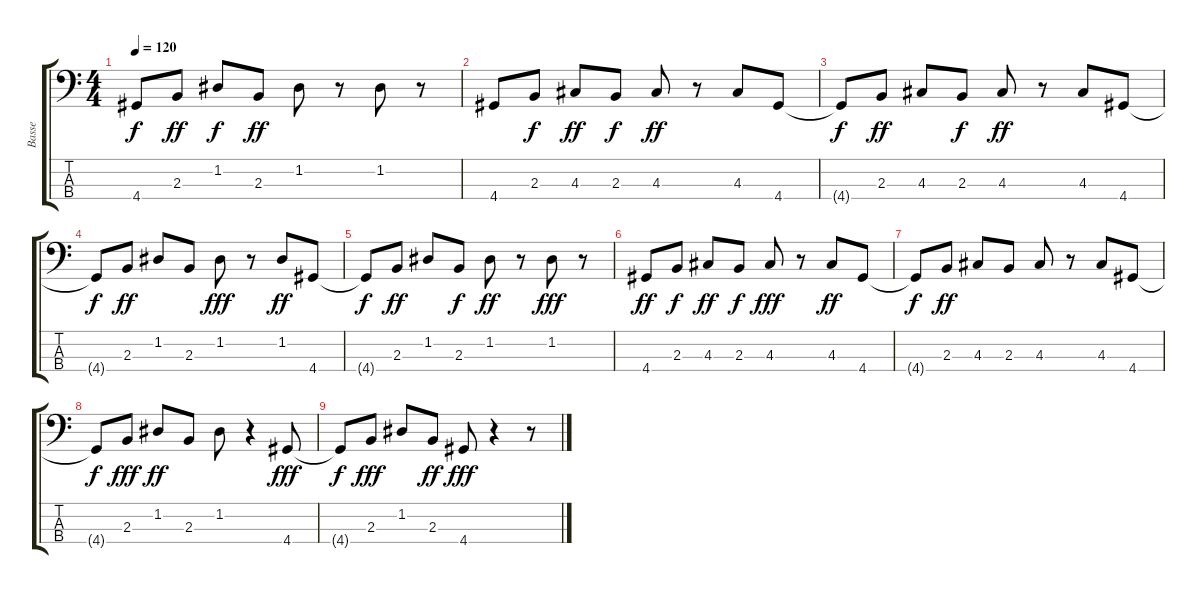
\track ("Basse " "Basse ") {instrument electricbassfinger}
\staff {score tabs}
\tuning (G2 D2 A1 E1) {hide}
\ts (4 4)
\tempo 120
\clef f4
\ks c
4.4{t}.8{dy f} 2.3.8{dy ff} 1.2.8{dy f} 2.3.8{dy ff} 1.2.8 r.8 1.2.8 r.8 |
4.4.8 2.3.8{dy f} 4.3.8{dy ff} 2.3.8{dy f} 4.3.8{dy ff} r.8 4.3.8 4.4.8 |
4.4{t}.8{dy f} 2.3.8{dy ff} 4.3.8 2.3.8{dy f} 4.3.8{dy ff} r.8 4.3.8 4.4.8 |
4.4{t}.8{dy f} 2.3.8{dy ff} 1.2.8 2.3.8 1.2.8{dy fff} r.8 1.2.8{dy ff} 4.4.8 |
4.4{t}.8{dy f} 2.3.8{dy ff} 1.2.8 2.3.8{dy f} 1.2.8{dy ff} r.8 1.2.8{dy fff} r.8 |
4.4.8{dy ff} 2.3.8{dy f} 4.3.8{dy ff} 2.3.8{dy f} 4.3.8{dy fff} r.8 4.3.8{dy ff} 4.4.8 |
4.4{t}.8{dy f} 2.3.8{dy ff} 4.3.8 2.3.8 4.3.8 r.8 4.3.8 4.4.8 |
4.4{t}.8{dy f} 2.3.8{dy fff} 1.2.8{dy ff} 2.3.8 1.2.8 r.4 4.4.8{dy fff} |
4.4{t}.8{dy f} 2.3.8{dy fff} 1.2.8 2.3.8{dy ff} 4.4.8{dy fff} r.4 r.8
